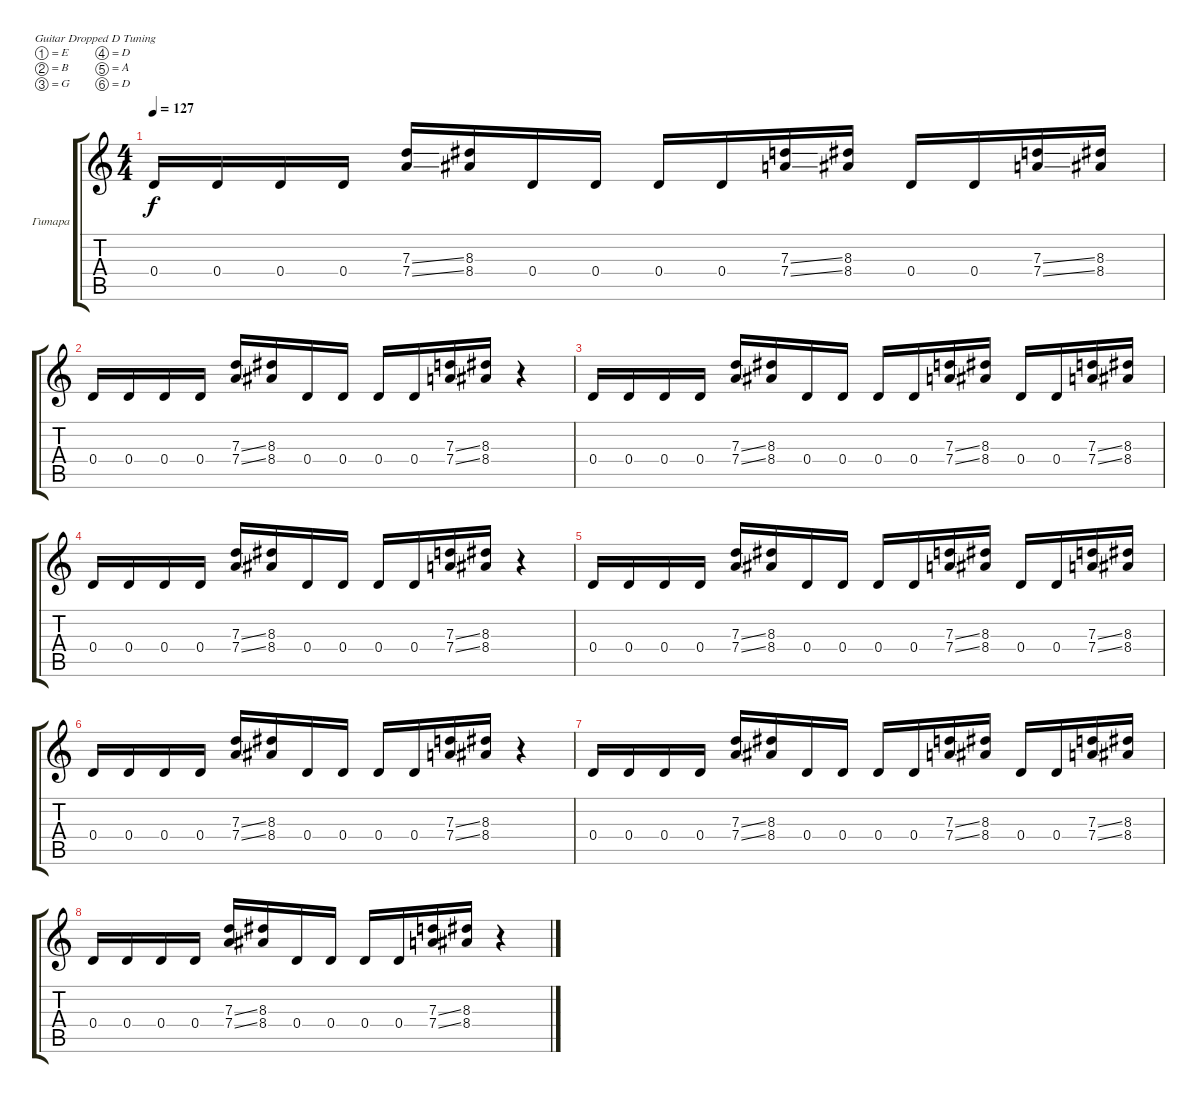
\bracketExtendMode groupsimilarinstruments
\firstSystemTrackNameOrientation horizontal
\otherSystemsTrackNameOrientation horizontal
\track ("Гитара 2" "Гитара") {instrument distortionguitar}
\staff {score tabs}
\tuning (E4 B3 G3 D3 A2 D2)
\ts (4 4)
\tempo 127
\clef g2
\ks c
0.4.16{dy f} 0.4.16 0.4.16 0.4.16 (7.3{ss} 7.4{ss}).16 (8.3 8.4).16 0.4.16 0.4.16 0.4.16 0.4.16 (7.3{ss} 7.4{ss}).16 (8.3 8.4).16 0.4.16 0.4.16 (7.3{ss} 7.4{ss}).16 (8.3 8.4).16 |
0.4.16 0.4.16 0.4.16 0.4.16 (7.3{ss} 7.4{ss}).16 (8.3 8.4).16 0.4.16 0.4.16 0.4.16 0.4.16 (7.3{ss} 7.4{ss}).16 (8.3 8.4).16 r.4 |
0.4.16 0.4.16 0.4.16 0.4.16 (7.3{ss} 7.4{ss}).16 (8.3 8.4).16 0.4.16 0.4.16 0.4.16 0.4.16 (7.3{ss} 7.4{ss}).16 (8.3 8.4).16 0.4.16 0.4.16 (7.3{ss} 7.4{ss}).16 (8.3 8.4).16 |
0.4.16 0.4.16 0.4.16 0.4.16 (7.3{ss} 7.4{ss}).16 (8.3 8.4).16 0.4.16 0.4.16 0.4.16 0.4.16 (7.3{ss} 7.4{ss}).16 (8.3 8.4).16 r.4 |
0.4.16 0.4.16 0.4.16 0.4.16 (7.3{ss} 7.4{ss}).16 (8.3 8.4).16 0.4.16 0.4.16 0.4.16 0.4.16 (7.3{ss} 7.4{ss}).16 (8.3 8.4).16 0.4.16 0.4.16 (7.3{ss} 7.4{ss}).16 (8.3 8.4).16 |
0.4.16 0.4.16 0.4.16 0.4.16 (7.3{ss} 7.4{ss}).16 (8.3 8.4).16 0.4.16 0.4.16 0.4.16 0.4.16 (7.3{ss} 7.4{ss}).16 (8.3 8.4).16 r.4 |
0.4.16 0.4.16 0.4.16 0.4.16 (7.3{ss} 7.4{ss}).16 (8.3 8.4).16 0.4.16 0.4.16 0.4.16 0.4.16 (7.3{ss} 7.4{ss}).16 (8.3 8.4).16 0.4.16 0.4.16 (7.3{ss} 7.4{ss}).16 (8.3 8.4).16 |
0.4.16 0.4.16 0.4.16 0.4.16 (7.3{ss} 7.4{ss}).16 (8.3 8.4).16 0.4.16 0.4.16 0.4.16 0.4.16 (7.3{ss} 7.4{ss}).16 (8.3 8.4).16 r.4
